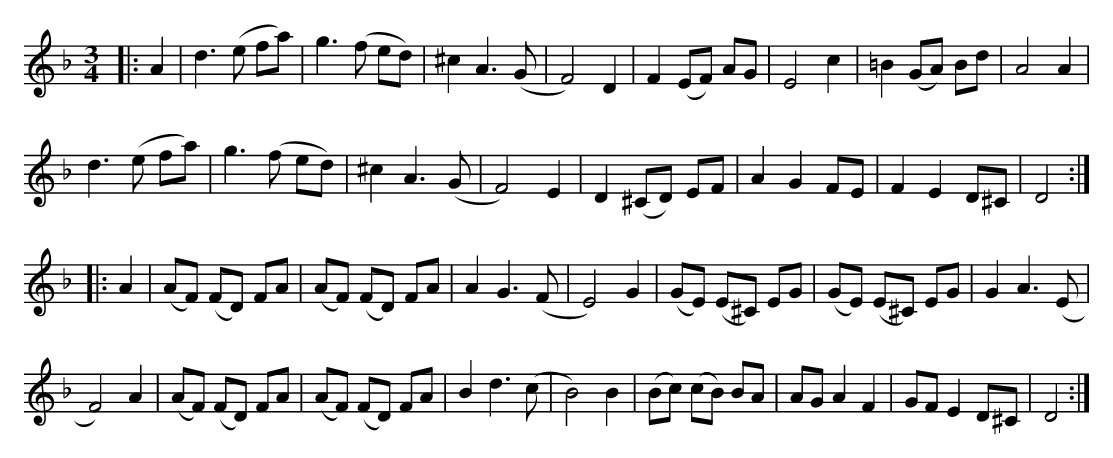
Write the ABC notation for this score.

X:1
M:3/4
K:Dmin
|:A2|d3 (e fa)|g3 (f ed)|^c2 A3 (G|F4) D2|F2 (EF) AG|E4 c2|=B2 (GA) Bd|A4 A2|
d3 (e fa)|g3 (f ed)|^c2 A3 (G|F4) E2|D2 (^CD) EF|A2 G2 FE|F2 E2 D^C|D4:|
|:A2|(AF) (FD) FA|(AF) (FD) FA|A2 G3 (F|E4) G2|(GE) (E^C) EG|(GE) (E^C) EG|G2 A3 (E|
F4) A2|(AF) (FD) FA|(AF) (FD) FA|B2 d3 (c|B4) B2|(Bc) (cB) BA|AG A2 F2|GF E2 D^C|D4:|
